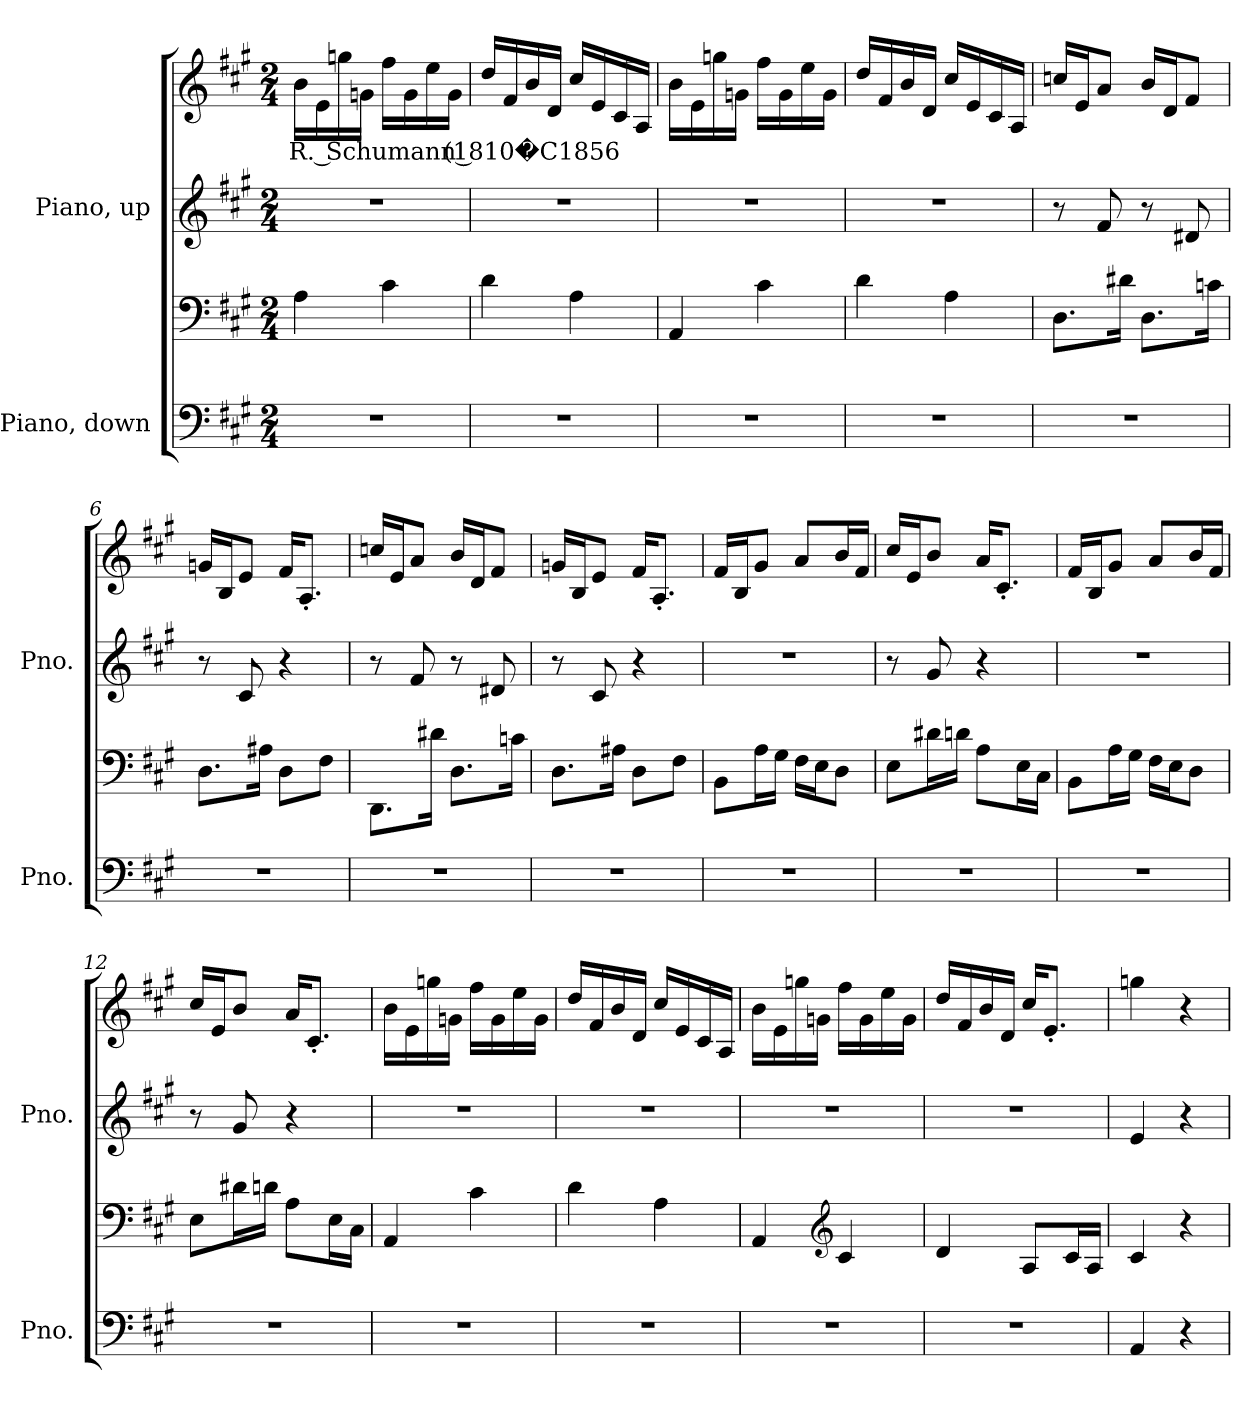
**kern	**kern	**kern	**kern	**text
*part2	*part2	*part1	*part1	*part1
*staff4	*staff3	*staff2	*staff1	*staff1
*I"Piano, down	*	*I"Piano, up	*	*
*I'Pno.	*	*I'Pno.	*	*
*clefF4	*clefF4	*clefG2	*clefG2	*
*k[f#c#g#]	*k[f#c#g#]	*k[f#c#g#]	*k[f#c#g#]	*
*M2/4	*M2/4	*M2/4	*M2/4	*
*MM60	*MM60	*MM60	*MM60	*
=1	=1	=1	=1	=1
!	!	!	!	!LO:LY:b
2r	4A\	2r	16b\LL	R. Schumann (1810�C1856
.	.	.	16e\	.
.	.	.	16ggn\	.
.	.	.	16gn\JJ	.
.	4c#\	.	16ff#\LL	.
.	.	.	16g\	.
.	.	.	16ee\	.
.	.	.	16g\JJ	.
=2	=2	=2	=2	=2
2r	4d\	2r	16dd/LL	.
.	.	.	16f#/	.
.	.	.	16b/	.
.	.	.	16d/JJ	.
.	4A\	.	16cc#/LL	.
.	.	.	16e/	.
.	.	.	16c#/	.
.	.	.	16A/JJ	.
!!LO:LB:g=z
=3	=3	=3	=3	=3
2r	4AA/	2r	16b\LL	.
.	.	.	16e\	.
.	.	.	16ggn\	.
.	.	.	16gn\JJ	.
.	4c#\	.	16ff#\LL	.
.	.	.	16g\	.
.	.	.	16ee\	.
.	.	.	16g\JJ	.
=4	=4	=4	=4	=4
2r	4d\	2r	16dd/LL	.
.	.	.	16f#/	.
.	.	.	16b/	.
.	.	.	16d/JJ	.
.	4A\	.	16cc#/LL	.
.	.	.	16e/	.
.	.	.	16c#/	.
.	.	.	16A/JJ	.
=5	=5	=5	=5	=5
2r	8.D\L	8r	16ccn/LL	.
.	.	.	16e/J	.
.	.	8f#/	8a/J	.
.	16d#X\Jk	.	.	.
.	8.D\L	8r	16b/LL	.
.	.	.	16d/J	.
.	.	8d#X/	8f#/J	.
.	16cn\Jk	.	.	.
=6	=6	=6	=6	=6
2r	8.D\L	8r	16gn/LL	.
.	.	.	16B/J	.
.	.	8c#/	8e/J	.
.	16A#X\Jk	.	.	.
.	8D\L	4r	16f#/KL	.
.	.	.	8.A'/J	.
.	8F#\J	.	.	.
!!LO:LB:g=z
=7	=7	=7	=7	=7
2r	8.DD\L	8r	16ccn/LL	.
.	.	.	16e/J	.
.	.	8f#/	8a/J	.
.	16d#X\Jk	.	.	.
.	8.D\L	8r	16b/LL	.
.	.	.	16d/J	.
.	.	8d#X/	8f#/J	.
.	16cn\Jk	.	.	.
=8	=8	=8	=8	=8
2r	8.D\L	8r	16gn/LL	.
.	.	.	16B/J	.
.	.	8c#/	8e/J	.
.	16A#X\Jk	.	.	.
.	8D\L	4r	16f#/KL	.
.	.	.	8.A'/J	.
.	8F#\J	.	.	.
=9	=9	=9	=9	=9
2r	8BB\L	2r	16f#/LL	.
.	.	.	16B/J	.
.	16A\L	.	8g#/J	.
.	16G#\JJ	.	.	.
.	16F#\LL	.	8a/L	.
.	16E\J	.	.	.
.	8D\J	.	16b/L	.
.	.	.	16f#/JJ	.
=10	=10	=10	=10	=10
2r	8E\L	8r	16cc#/LL	.
.	.	.	16e/J	.
.	16d#X\L	8g#/	8b/J	.
.	16dn\JJ	.	.	.
.	8A\L	4r	16a/KL	.
.	.	.	8.c#'/J	.
.	16E\L	.	.	.
.	16C#\JJ	.	.	.
!!LO:PB:g=z
=11	=11	=11	=11	=11
2r	8BB\L	2r	16f#/LL	.
.	.	.	16B/J	.
.	16A\L	.	8g#/J	.
.	16G#\JJ	.	.	.
.	16F#\LL	.	8a/L	.
.	16E\J	.	.	.
.	8D\J	.	16b/L	.
.	.	.	16f#/JJ	.
=12	=12	=12	=12	=12
2r	8E\L	8r	16cc#/LL	.
.	.	.	16e/J	.
.	16d#X\L	8g#/	8b/J	.
.	16dn\JJ	.	.	.
.	8A\L	4r	16a/KL	.
.	.	.	8.c#'/J	.
.	16E\L	.	.	.
.	16C#\JJ	.	.	.
=13	=13	=13	=13	=13
2r	4AA/	2r	16b\LL	.
.	.	.	16e\	.
.	.	.	16ggn\	.
.	.	.	16gn\JJ	.
.	4c#\	.	16ff#\LL	.
.	.	.	16g\	.
.	.	.	16ee\	.
.	.	.	16g\JJ	.
=14	=14	=14	=14	=14
2r	4d\	2r	16dd/LL	.
.	.	.	16f#/	.
.	.	.	16b/	.
.	.	.	16d/JJ	.
.	4A\	.	16cc#/LL	.
.	.	.	16e/	.
.	.	.	16c#/	.
.	.	.	16A/JJ	.
!!LO:LB:g=z
=15	=15	=15	=15	=15
2r	4AA/	2r	16b\LL	.
.	.	.	16e\	.
.	.	.	16ggn\	.
.	.	.	16gn\JJ	.
*	*clefG2	*	*	*
.	4c#/	.	16ff#\LL	.
.	.	.	16g\	.
.	.	.	16ee\	.
.	.	.	16g\JJ	.
=16	=16	=16	=16	=16
2r	4d/	2r	16dd/LL	.
.	.	.	16f#/	.
.	.	.	16b/	.
.	.	.	16d/JJ	.
.	8A/L	.	16cc#/KL	.
.	.	.	8.e'/J	.
.	16c#/L	.	.	.
.	16A/JJ	.	.	.
=17	=17	=17	=17	=17
4AA/	4c#/	4e/	4ggn\	.
4r	4r	4r	4r	.
=	=	=	=	=
*-	*-	*-	*-	*-
